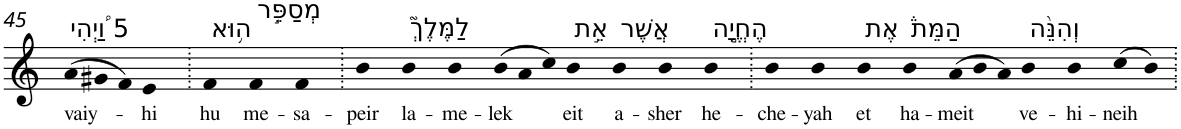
**kern	**text
*part1	*part1
*staff1	*staff1
*I"Piano	*
*I'Pno	*
!!LO:PB:g=z
*clefG2	*
*k[]	*
*Xtuplet	*
=45	=45
!LO:TX:a:t=5 וַ֠יְהִי	!
!	!LO:LY:b
(>12a	vaiy-
12g#X	.
12f)	.
!	!LO:LY:b
4e	-hi
=46.	=46.
!LO:TX:a:t=ה֥וּא	!
!	!LO:LY:b
4f	hu
!LO:TX:a:t=מְסַפֵּ֣ר	!
!	!LO:LY:b
4f	me-
!	!LO:LY:b
4f	-sa-
=47.	=47.
!	!LO:LY:b
4b	-peir
!LO:TX:a:t=לַמֶּלֶךְ֮	!
!	!LO:LY:b
4b	la-
!	!LO:LY:b
4b	-me-
!	!LO:LY:b
(>12b	-lek
12a	.
12cc)	.
!LO:TX:a:t=אֵ֣ת	!
!	!LO:LY:b
4b	eit
!LO:TX:a:t=אֲשֶׁר	!
!	!LO:LY:b
4b	a-
!	!LO:LY:b
4b	-sher
!LO:TX:a:t=הֶחֱיָ֣ה	!
!	!LO:LY:b
4b	he-
=48.	=48.
!	!LO:LY:b
4b	-che-
!	!LO:LY:b
4b	-yah
!LO:TX:a:t=אֶת	!
!	!LO:LY:b
4b	et
!LO:TX:a:t=הַמֵּת֒	!
!	!LO:LY:b
4b	ha-
!	!LO:LY:b
(>12a	-meit
12b	.
12a)	.
!LO:TX:a:t=וְהִנֵּ֨ה	!
!	!LO:LY:b
4b	ve-
!	!LO:LY:b
4b	-hi-
!	!LO:LY:b
(>8cc	-neih
8b)	.
=.	=.
*-	*-
